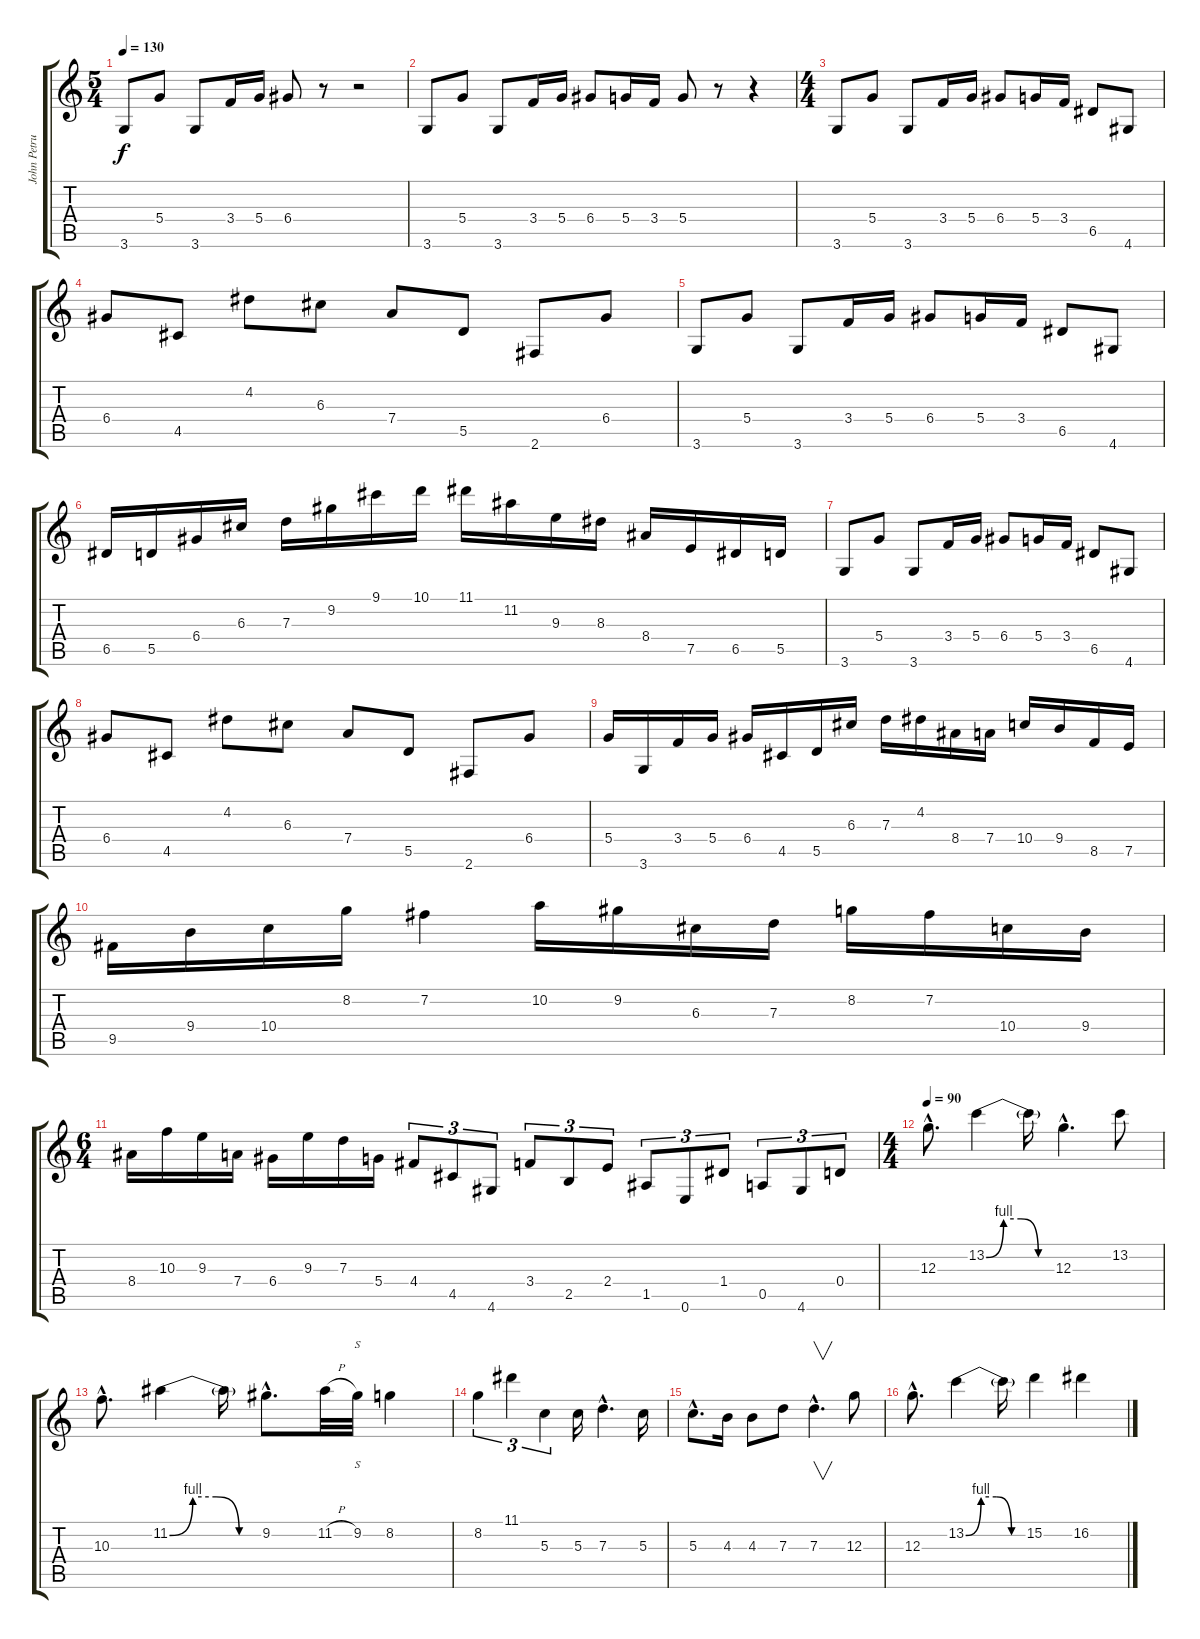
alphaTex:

\track ("John Petrucci" "John Petru") {instrument overdrivenguitar}
\staff {score tabs}
\tuning (E4 B3 G3 D3 A2 E2) {hide}
\ts (5 4)
\tempo 130
\clef g2
\ks c
3.6.8{dy f instrument overdrivenguitar} 5.4.8 3.6.8 3.4.16 5.4.16 6.4.8 r.8 r.2 |
3.6.8 5.4.8 3.6.8 3.4.16 5.4.16 6.4.8 5.4.16 3.4.16 5.4.8 r.8 r.4 |
\ts (4 4)
3.6.8 5.4.8 3.6.8 3.4.16 5.4.16 6.4.8 5.4.16 3.4.16 6.5.8 4.6.8 |
6.4.8 4.5.8 4.2.8 6.3.8 7.4.8 5.5.8 2.6.8 6.4.8 |
3.6.8 5.4.8 3.6.8 3.4.16 5.4.16 6.4.8 5.4.16 3.4.16 6.5.8 4.6.8 |
6.5.16 5.5.16 6.4.16 6.3.16 7.3.16 9.2.16 9.1.16 10.1.16 11.1.16 11.2.16 9.3.16 8.3.16 8.4.16 7.5.16 6.5.16 5.5.16 |
3.6.8 5.4.8 3.6.8 3.4.16 5.4.16 6.4.8 5.4.16 3.4.16 6.5.8 4.6.8 |
6.4.8 4.5.8 4.2.8 6.3.8 7.4.8 5.5.8 2.6.8 6.4.8 |
5.4.16 3.6.16 3.4.16 5.4.16 6.4.16 4.5.16 5.5.16 6.3.16 7.3.16 4.2.16 8.4.16 7.4.16 10.4.16 9.4.16 8.5.16 7.5.16 |
9.5.16 9.4.16 10.4.16 8.2.16 7.2.4 10.2.16 9.2.16 6.3.16 7.3.16 8.2.16 7.2.16 10.4.16 9.4.16 |
\ts (6 4)
8.4.16 10.3.16 9.3.16 7.4.16 6.4.16 9.3.16 7.3.16 5.4.16 4.4.8{tu (3 2)} 4.5.8{tu (3 2)} 4.6.8{tu (3 2)} 3.4.8{tu (3 2)} 2.5.8{tu (3 2)} 2.4.8{tu (3 2)} 1.5.8{tu (3 2)} 0.6.8{tu (3 2)} 1.4.8{tu (3 2)} 0.5.8{tu (3 2)} 4.6.8{tu (3 2)} 0.4.8{tu (3 2)} |
\ts (4 4)
\tempo 90
12.3{hac}.8{d} 13.2{be (custom 0 0 15 4 30 4 45 0 60 0)}.4 13.2{t}.16 12.3{hac}.4{d} 13.2.8 |
10.3{hac}.8{d} 11.2{be (custom 0 0 15 4 30 4 45 0 60 0)}.4 11.2{t}.16 9.2{hac}.8{d} 11.2{h}.32 9.2.32{s} 8.2.4 |
8.2.4{tu (3 2)} 11.1.4{tu (3 2)} 5.3.4{tu (3 2)} 5.3.16 7.3{hac}.4{d} 5.3.16 |
5.3{hac}.8{d} 4.3.16 4.3.8 7.3.8 7.3{hac}.4{v d} 12.3.8 |
12.3{hac}.8{d} 13.2{be (custom 0 0 15 4 30 4 45 0 60 0)}.4 13.2{t}.16 15.2.4 16.2.4
